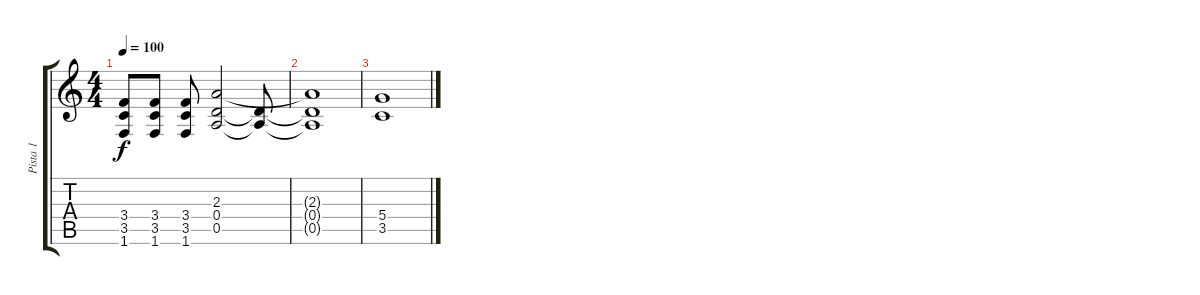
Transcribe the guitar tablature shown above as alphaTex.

\track ("Pista 1" "Pista 1") {instrument distortionguitar}
\staff {score tabs}
\tuning (E4 B3 G3 D3 A2 E2) {hide}
\ts (4 4)
\tempo 100
\clef g2
\ks c
(3.4 3.5 1.6).8{dy f} (3.4 3.5 1.6).8 (3.4 3.5 1.6).8 (2.3 0.4 0.5).2 (0.4{t} 0.5{t}).8 |
(2.3{t} 0.4{t} 0.5{t}).1 |
(5.4 3.5).1
